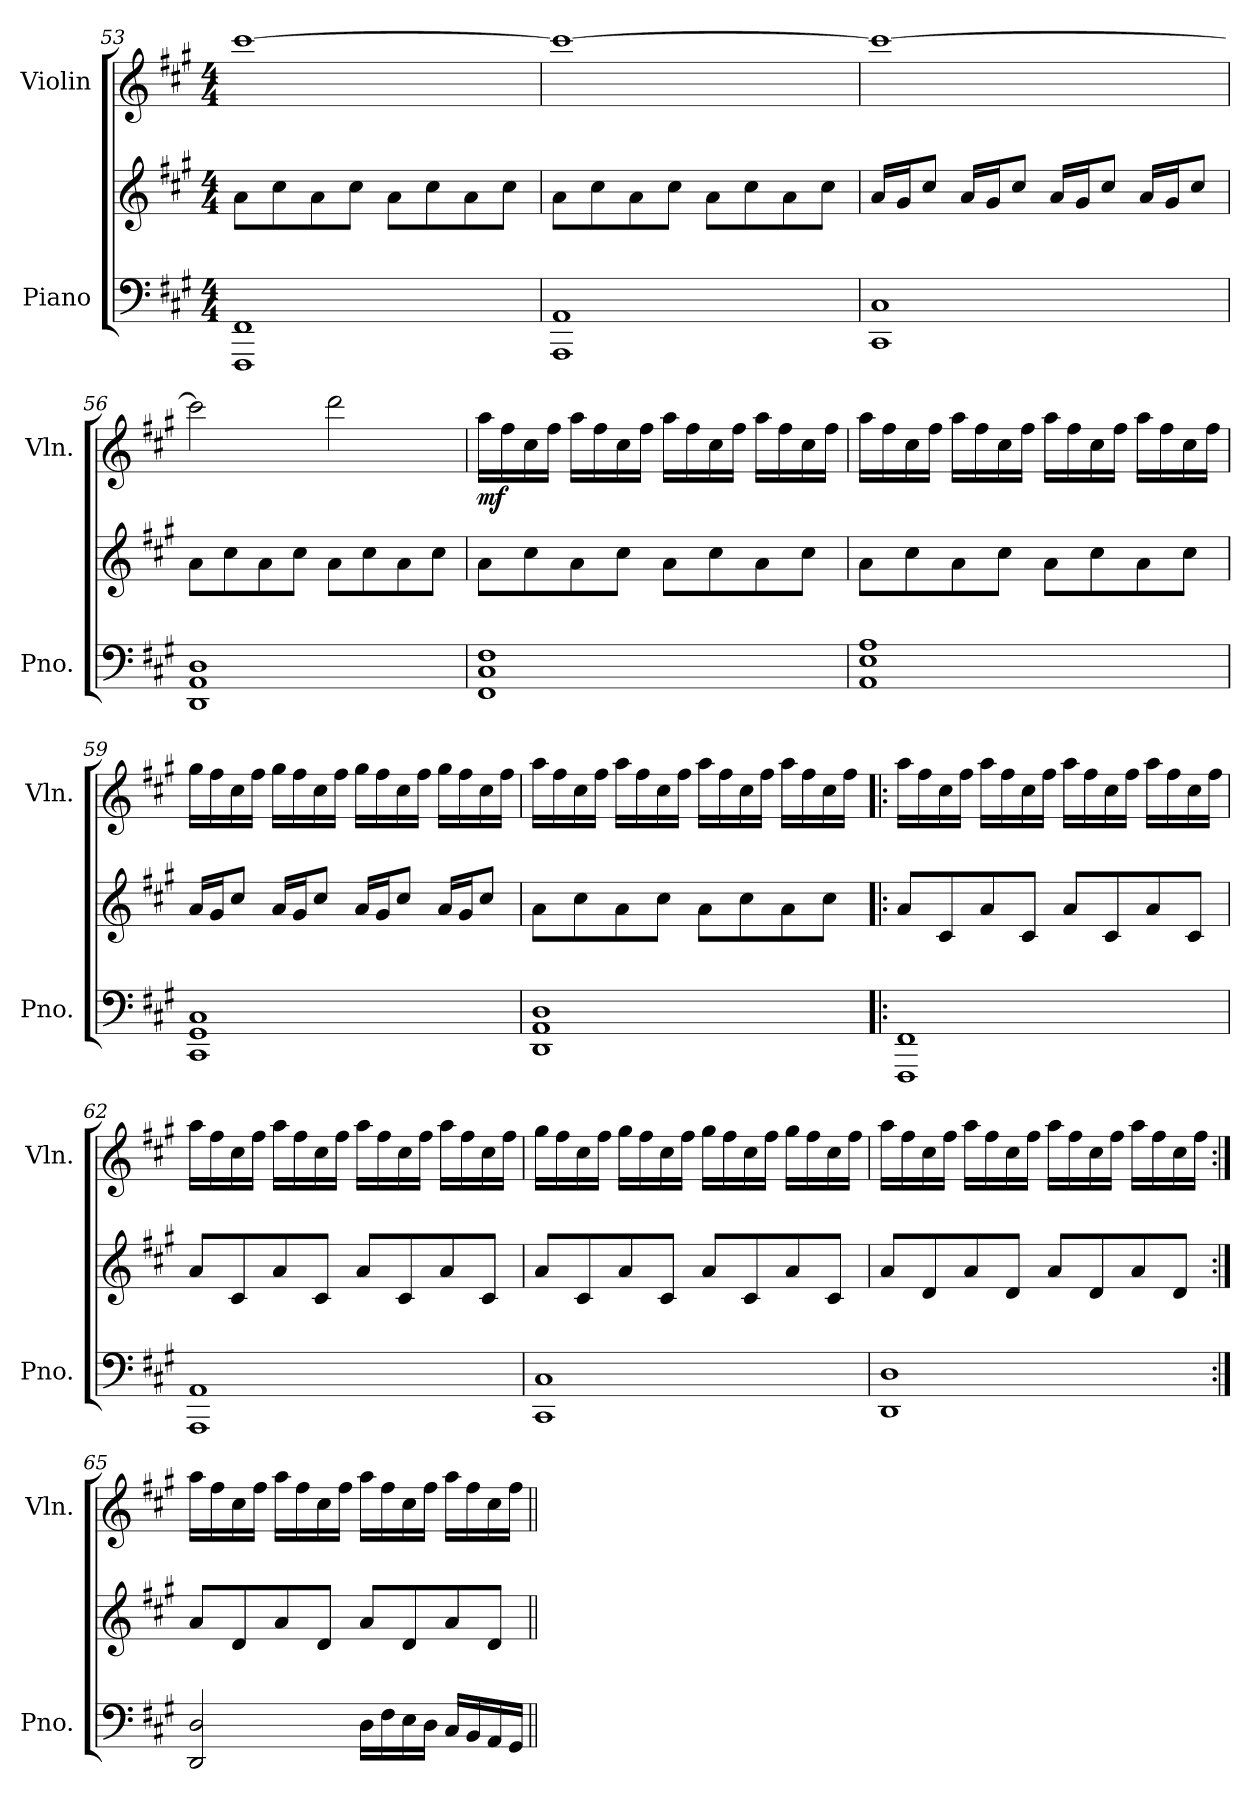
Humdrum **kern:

**kern	**kern	**kern	**dynam
*part2	*part2	*part1	*part1
*staff3	*staff2	*staff1	*staff1
*I"Piano	*	*I"Violin	*
*I'Pno.	*	*I'Vln.	*
*clefF4	*clefG2	*clefG2	*
*k[f#c#g#]	*k[f#c#g#]	*k[f#c#g#]	*
*M4/4	*M4/4	*M4/4	*
=53	=53	=53	=53
1FFF# 1FF#	8a\L	[1ccc#	.
.	8cc#\	.	.
.	8a\	.	.
.	8cc#\J	.	.
.	8a\L	.	.
.	8cc#\	.	.
.	8a\	.	.
.	8cc#\J	.	.
!!LO:LB:g=z
=54	=54	=54	=54
1AAA 1AA	8a\L	1ccc#_	.
.	8cc#\	.	.
.	8a\	.	.
.	8cc#\J	.	.
.	8a\L	.	.
.	8cc#\	.	.
.	8a\	.	.
.	8cc#\J	.	.
=55	=55	=55	=55
1CC# 1C#	16a/LL	1ccc#_	.
.	16g#/J	.	.
.	8cc#/J	.	.
.	16a/LL	.	.
.	16g#/J	.	.
.	8cc#/J	.	.
.	16a/LL	.	.
.	16g#/J	.	.
.	8cc#/J	.	.
.	16a/LL	.	.
.	16g#/J	.	.
.	8cc#/J	.	.
=56	=56	=56	=56
1DD 1AA 1D	8a\L	2ccc#\]	.
.	8cc#\	.	.
.	8a\	.	.
.	8cc#\J	.	.
.	8a\L	2ddd\	.
.	8cc#\	.	.
.	8a\	.	.
.	8cc#\J	.	.
!!LO:PB:g=z
=57	=57	=57	=57
!	!	!	!LO:DY:b
1FF# 1C# 1F#	8a\L	16aa\LL	mf
.	.	16ff#\	.
.	8cc#\	16cc#\	.
.	.	16ff#\JJ	.
.	8a\	16aa\LL	.
.	.	16ff#\	.
.	8cc#\J	16cc#\	.
.	.	16ff#\JJ	.
.	8a\L	16aa\LL	.
.	.	16ff#\	.
.	8cc#\	16cc#\	.
.	.	16ff#\JJ	.
.	8a\	16aa\LL	.
.	.	16ff#\	.
.	8cc#\J	16cc#\	.
.	.	16ff#\JJ	.
=58	=58	=58	=58
1AA 1E 1A	8a\L	16aa\LL	.
.	.	16ff#\	.
.	8cc#\	16cc#\	.
.	.	16ff#\JJ	.
.	8a\	16aa\LL	.
.	.	16ff#\	.
.	8cc#\J	16cc#\	.
.	.	16ff#\JJ	.
.	8a\L	16aa\LL	.
.	.	16ff#\	.
.	8cc#\	16cc#\	.
.	.	16ff#\JJ	.
.	8a\	16aa\LL	.
.	.	16ff#\	.
.	8cc#\J	16cc#\	.
.	.	16ff#\JJ	.
!!LO:LB:g=z
=59	=59	=59	=59
1CC# 1GG# 1C#	16a/LL	16gg#\LL	.
.	16g#/J	16ff#\	.
.	8cc#/J	16cc#\	.
.	.	16ff#\JJ	.
.	16a/LL	16gg#\LL	.
.	16g#/J	16ff#\	.
.	8cc#/J	16cc#\	.
.	.	16ff#\JJ	.
.	16a/LL	16gg#\LL	.
.	16g#/J	16ff#\	.
.	8cc#/J	16cc#\	.
.	.	16ff#\JJ	.
.	16a/LL	16gg#\LL	.
.	16g#/J	16ff#\	.
.	8cc#/J	16cc#\	.
.	.	16ff#\JJ	.
=60	=60	=60	=60
1DD 1AA 1D	8a\L	16aa\LL	.
.	.	16ff#\	.
.	8cc#\	16cc#\	.
.	.	16ff#\JJ	.
.	8a\	16aa\LL	.
.	.	16ff#\	.
.	8cc#\J	16cc#\	.
.	.	16ff#\JJ	.
.	8a\L	16aa\LL	.
.	.	16ff#\	.
.	8cc#\	16cc#\	.
.	.	16ff#\JJ	.
.	8a\	16aa\LL	.
.	.	16ff#\	.
.	8cc#\J	16cc#\	.
.	.	16ff#\JJ	.
!!LO:LB:g=z
=61!|:	=61!|:	=61!|:	=61!|:
1FFF# 1FF#	8a/L	16aa\LL	.
.	.	16ff#\	.
.	8c#/	16cc#\	.
.	.	16ff#\JJ	.
.	8a/	16aa\LL	.
.	.	16ff#\	.
.	8c#/J	16cc#\	.
.	.	16ff#\JJ	.
.	8a/L	16aa\LL	.
.	.	16ff#\	.
.	8c#/	16cc#\	.
.	.	16ff#\JJ	.
.	8a/	16aa\LL	.
.	.	16ff#\	.
.	8c#/J	16cc#\	.
.	.	16ff#\JJ	.
=62	=62	=62	=62
1AAA 1AA	8a/L	16aa\LL	.
.	.	16ff#\	.
.	8c#/	16cc#\	.
.	.	16ff#\JJ	.
.	8a/	16aa\LL	.
.	.	16ff#\	.
.	8c#/J	16cc#\	.
.	.	16ff#\JJ	.
.	8a/L	16aa\LL	.
.	.	16ff#\	.
.	8c#/	16cc#\	.
.	.	16ff#\JJ	.
.	8a/	16aa\LL	.
.	.	16ff#\	.
.	8c#/J	16cc#\	.
.	.	16ff#\JJ	.
!!LO:LB:g=z
=63	=63	=63	=63
1CC# 1C#	8a/L	16gg#\LL	.
.	.	16ff#\	.
.	8c#/	16cc#\	.
.	.	16ff#\JJ	.
.	8a/	16gg#\LL	.
.	.	16ff#\	.
.	8c#/J	16cc#\	.
.	.	16ff#\JJ	.
.	8a/L	16gg#\LL	.
.	.	16ff#\	.
.	8c#/	16cc#\	.
.	.	16ff#\JJ	.
.	8a/	16gg#\LL	.
.	.	16ff#\	.
.	8c#/J	16cc#\	.
.	.	16ff#\JJ	.
=64	=64	=64	=64
1DD 1D	8a/L	16aa\LL	.
.	.	16ff#\	.
.	8d/	16cc#\	.
.	.	16ff#\JJ	.
.	8a/	16aa\LL	.
.	.	16ff#\	.
.	8d/J	16cc#\	.
.	.	16ff#\JJ	.
.	8a/L	16aa\LL	.
.	.	16ff#\	.
.	8d/	16cc#\	.
.	.	16ff#\JJ	.
.	8a/	16aa\LL	.
.	.	16ff#\	.
.	8d/J	16cc#\	.
.	.	16ff#\JJ	.
!!LO:PB:g=z
=65:|!	=65:|!	=65:|!	=65:|!
2DD/ 2D/	8a/L	16aa\LL	.
.	.	16ff#\	.
.	8d/	16cc#\	.
.	.	16ff#\JJ	.
.	8a/	16aa\LL	.
.	.	16ff#\	.
.	8d/J	16cc#\	.
.	.	16ff#\JJ	.
16D\LL	8a/L	16aa\LL	.
16F#\	.	16ff#\	.
16E\	8d/	16cc#\	.
16D\JJ	.	16ff#\JJ	.
16C#/LL	8a/	16aa\LL	.
16BB/	.	16ff#\	.
16AA/	8d/J	16cc#\	.
16GG#/JJ	.	16ff#\JJ	.
=||	=||	=||	=||
*-	*-	*-	*-
